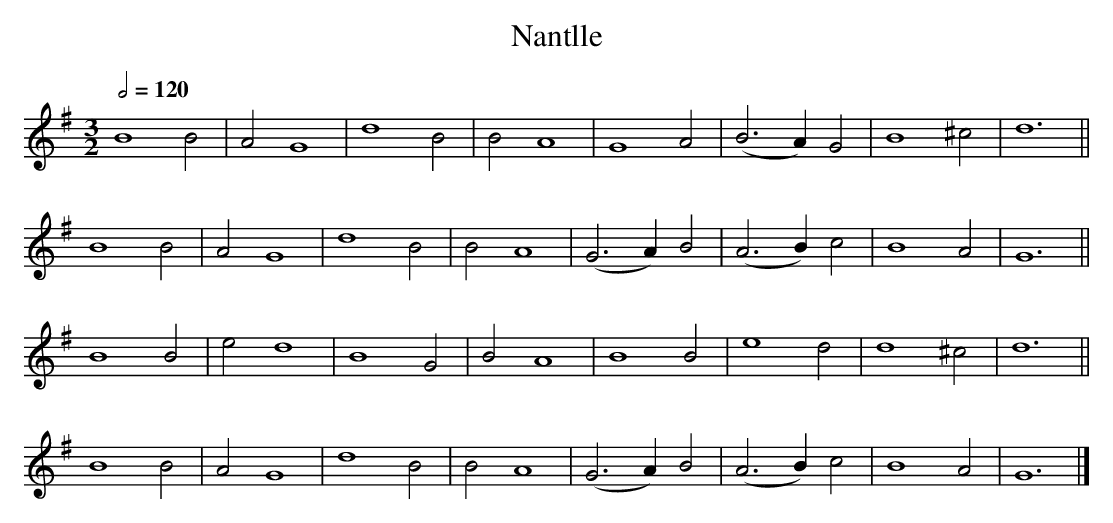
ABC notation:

X:1
T:Nantlle
M:3/2
L:1/2
Q:1/2=120
K:G
B2 B|A G2|d2 B|B A2| G2   A|(B> A) G|B2 ^c|d3||
B2 B|A G2|d2 B|B A2|(G>A) B|(A> B) c|B2  A|G3||
B2 B|e d2|B2 G|B A2| B2   B| e2    d|d2 ^c|d3||
B2 B|A G2|d2 B|B A2|(G>A) B|(A> B) c|B2  A|G3|]
